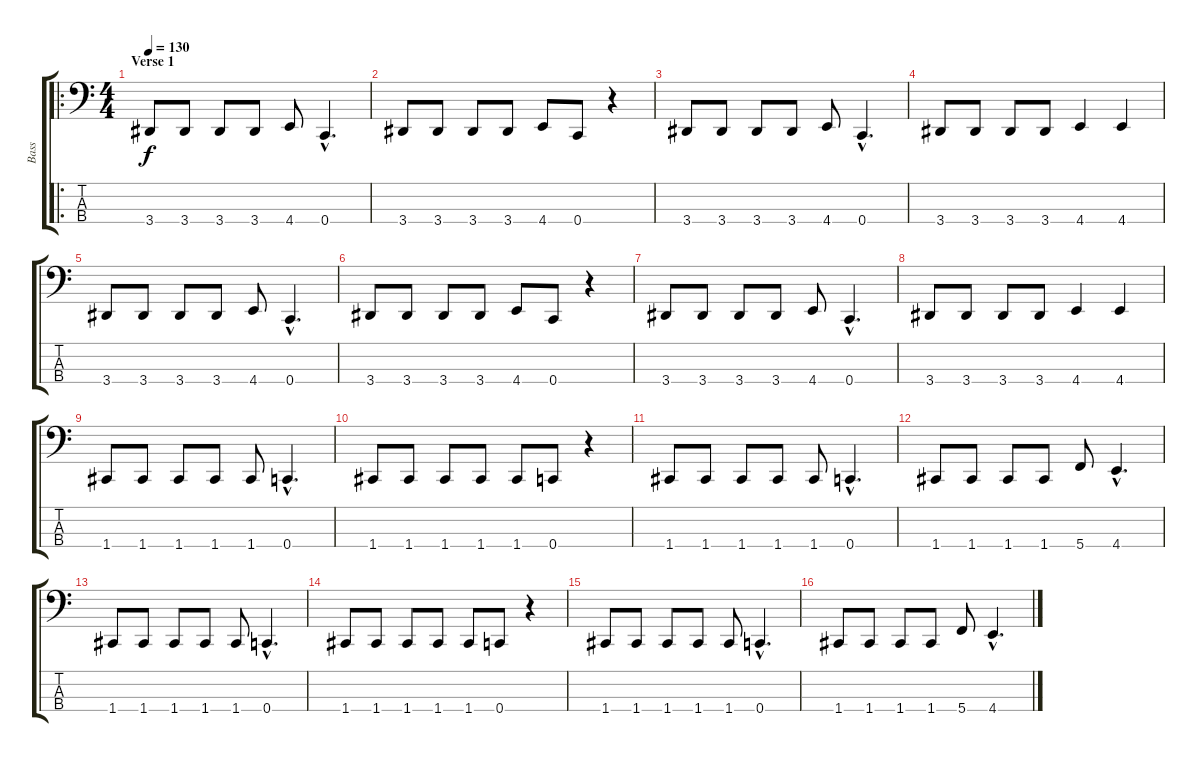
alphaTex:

\track ("Bass" "Bass") {instrument electricbassfinger}
\staff {score tabs}
\tuning (F2 C2 G1 C1) {hide}
\ro
\ts (4 4)
\section ("" "Verse 1")
\tempo 130
\clef f4
\ks c
3.4.8{dy f} 3.4.8 3.4.8 3.4.8 4.4.8 0.4{hac}.4{d} |
3.4.8 3.4.8 3.4.8 3.4.8 4.4.8 0.4.8 r.4 |
3.4.8 3.4.8 3.4.8 3.4.8 4.4.8 0.4{hac}.4{d} |
3.4.8 3.4.8 3.4.8 3.4.8 4.4.4 4.4.4 |
3.4.8 3.4.8 3.4.8 3.4.8 4.4.8 0.4{hac}.4{d} |
3.4.8 3.4.8 3.4.8 3.4.8 4.4.8 0.4.8 r.4 |
3.4.8 3.4.8 3.4.8 3.4.8 4.4.8 0.4{hac}.4{d} |
3.4.8 3.4.8 3.4.8 3.4.8 4.4.4 4.4.4 |
1.4.8 1.4.8 1.4.8 1.4.8 1.4.8 0.4{hac}.4{d} |
1.4.8 1.4.8 1.4.8 1.4.8 1.4.8 0.4.8 r.4 |
1.4.8 1.4.8 1.4.8 1.4.8 1.4.8 0.4{hac}.4{d} |
1.4.8 1.4.8 1.4.8 1.4.8 5.4.8 4.4{hac}.4{d} |
1.4.8 1.4.8 1.4.8 1.4.8 1.4.8 0.4{hac}.4{d} |
1.4.8 1.4.8 1.4.8 1.4.8 1.4.8 0.4.8 r.4 |
1.4.8 1.4.8 1.4.8 1.4.8 1.4.8 0.4{hac}.4{d} |
1.4.8 1.4.8 1.4.8 1.4.8 5.4.8 4.4{hac}.4{d}
